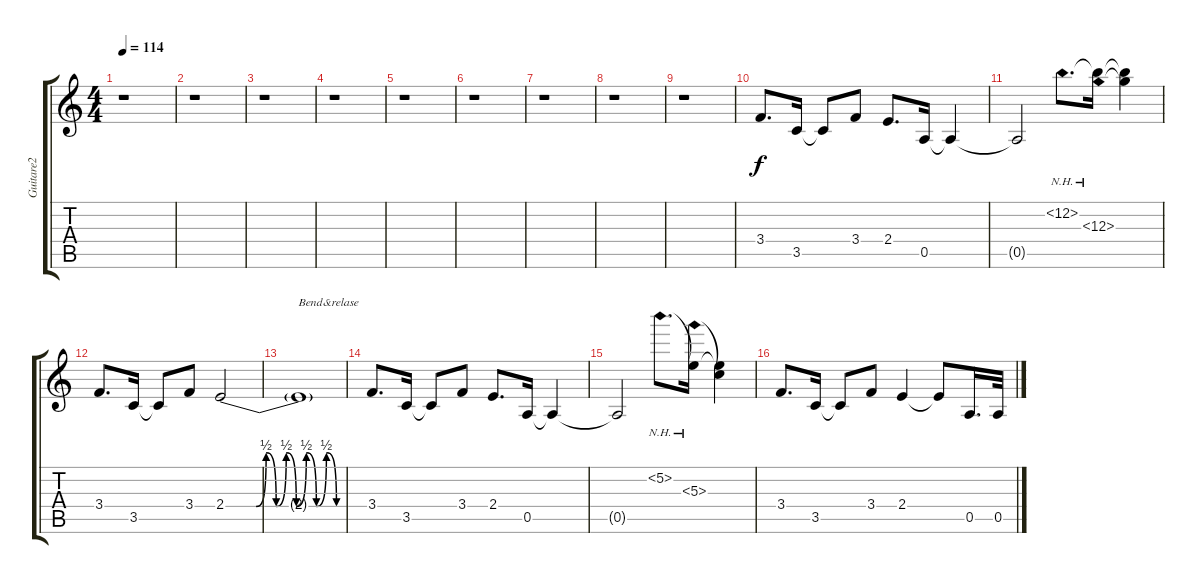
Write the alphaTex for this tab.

\track ("Guitare2" "Guitare2") {instrument distortionguitar}
\staff {score tabs}
\tuning (E4 B3 G3 D3 A2 E2) {hide}
\ts (4 4)
\tempo 114
\clef g2
\ks c
r.1{dy f instrument distortionguitar} |
r.1 |
r.1 |
r.1 |
r.1 |
r.1 |
r.1 |
r.1 |
r.1 |
3.4.8{d} 3.5.16 3.5{t}.8 3.4.8 2.4.8{d} 0.5.16 0.5{t}.4 |
0.5{t}.2 12.2{nh}.8{d} (12.2{t} 12.3{nh}).16 (12.2{t} 12.3{t}).4 |
3.4.8{d} 3.5.16 3.5{t}.8 3.4.8 2.4{be (custom 0 0 15 0 20 2 25 0 30 2 35 0 40 2 45 0 50 2 55 0 60 0)}.2 |
2.4{t}.1{txt "Bend&relase"} |
3.4.8{d} 3.5.16 3.5{t}.8 3.4.8 2.4.8{d} 0.5.16 0.5{t}.4 |
0.5{t}.2 5.2{nh}.8{d} (5.2{t} 5.3{nh}).16 (5.2{t} 5.3{t}).4 |
3.4.8{d} 3.5.16 3.5{t}.8 3.4.8 2.4.4 2.4{t}.8 0.5.16{d} 0.5{sl}.32
